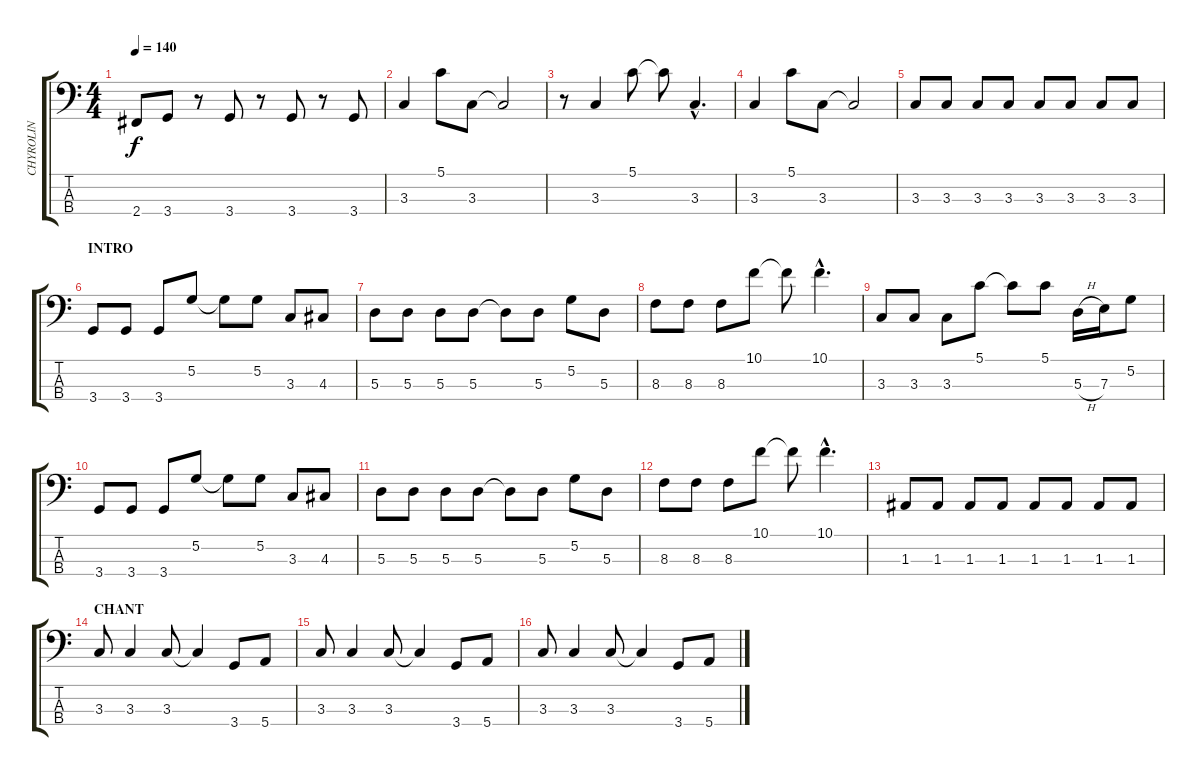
\track ("CHYROLIN" "CHYROLIN") {instrument electricbasspick}
\staff {score tabs}
\tuning (G2 D2 A1 E1) {hide}
\ts (4 4)
\tempo 140
\clef f4
\ks c
2.4.8{dy f} 3.4.8 r.8 3.4.8 r.8 3.4.8 r.8 3.4.8 |
3.3.4 5.1.8 3.3.8 3.3{t}.2 |
r.8 3.3.4 5.1.8 5.1{t}.8 3.3{hac}.4{d} |
3.3.4 5.1.8 3.3.8 3.3{t}.2 |
3.3.8 3.3.8 3.3.8 3.3.8 3.3.8 3.3.8 3.3.8 3.3.8 |
\section ("" "INTRO")
3.4.8 3.4.8 3.4.8 5.2.8 5.2{t}.8 5.2.8 3.3.8 4.3.8 |
5.3.8 5.3.8 5.3.8 5.3.8 5.3{t}.8 5.3.8 5.2.8 5.3.8 |
8.3.8 8.3.8 8.3.8 10.1.8 10.1{t}.8 10.1{hac}.4{d} |
3.3.8 3.3.8 3.3.8 5.1.8 5.1{t}.8 5.1.8 5.3{h}.16 7.3.16 5.2.8 |
3.4.8 3.4.8 3.4.8 5.2.8 5.2{t}.8 5.2.8 3.3.8 4.3.8 |
5.3.8 5.3.8 5.3.8 5.3.8 5.3{t}.8 5.3.8 5.2.8 5.3.8 |
8.3.8 8.3.8 8.3.8 10.1.8 10.1{t}.8 10.1{hac}.4{d} |
1.3.8 1.3.8 1.3.8 1.3.8 1.3.8 1.3.8 1.3.8 1.3.8 |
\section ("" "CHANT")
3.3.8 3.3.4 3.3.8 3.3{t}.4 3.4.8 5.4.8 |
3.3.8 3.3.4 3.3.8 3.3{t}.4 3.4.8 5.4.8 |
3.3.8 3.3.4 3.3.8 3.3{t}.4 3.4.8 5.4.8
